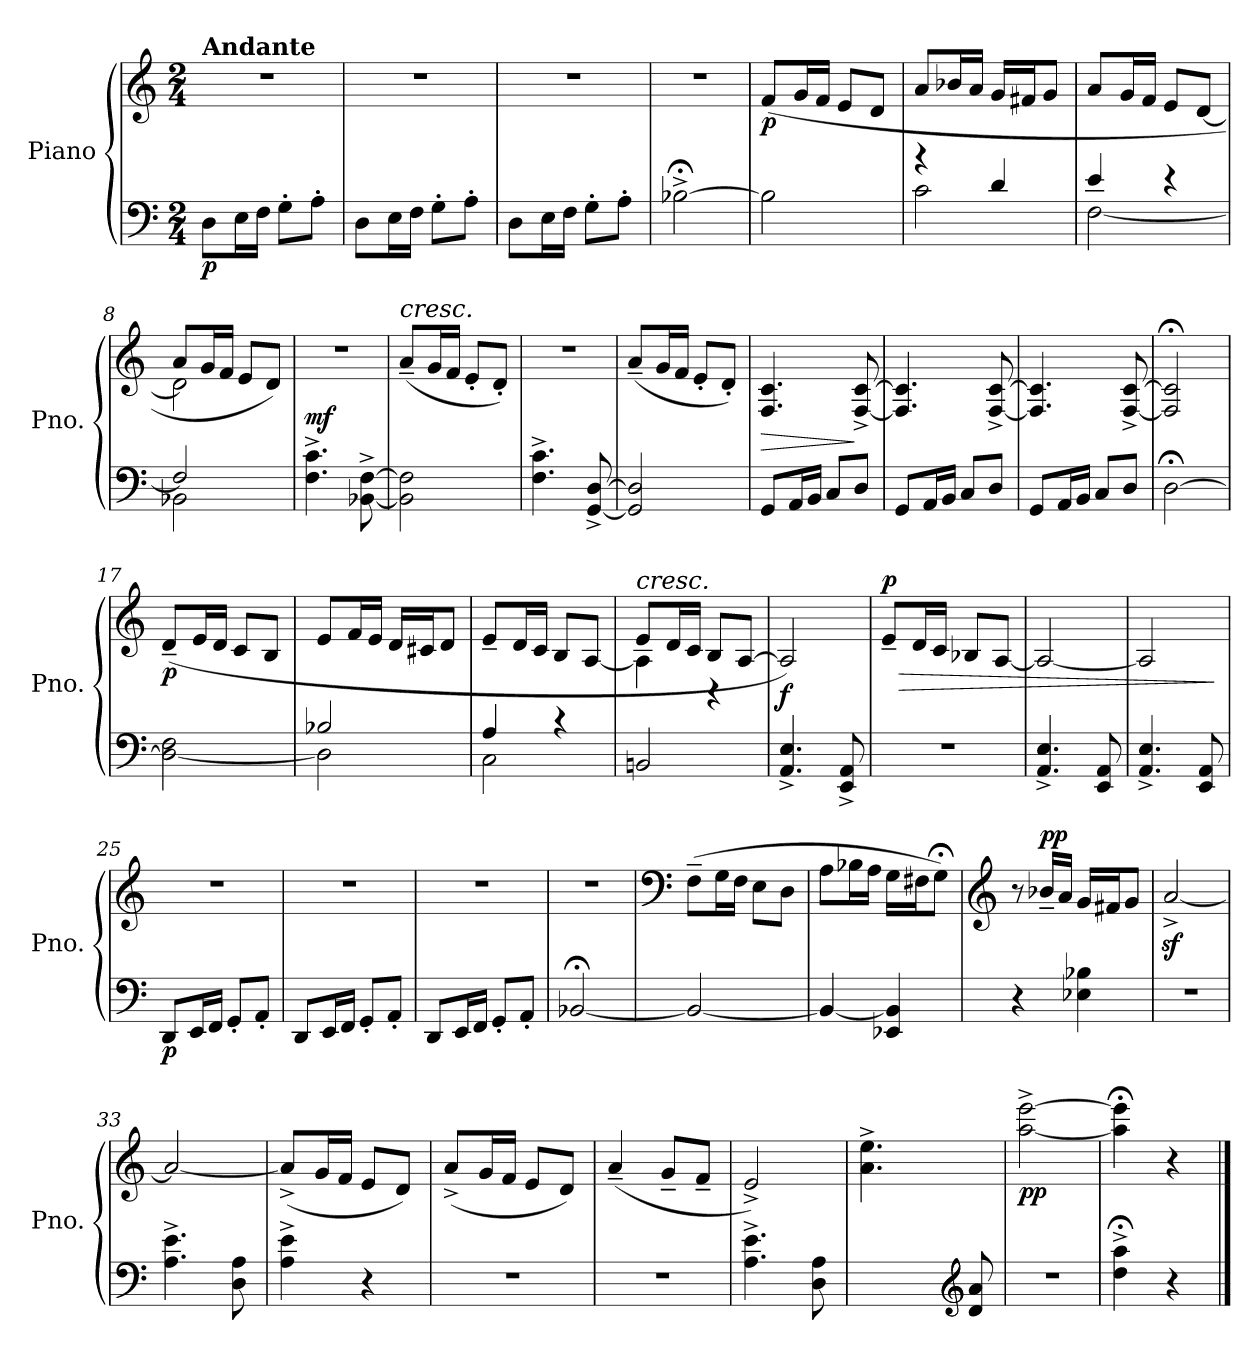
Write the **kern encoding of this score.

**kern	**kern	**dynam
*part1	*part1	*part1
*staff2	*staff1	*staff1/2
*I"Piano	*	*
*I'Pno.	*	*
*clefF4	*clefG2	*
*k[]	*k[]	*
*M2/4	*M2/4	*
=1	=1	=1
!	!LO:TX:a:B:t=Andante	!
!	!	!LO:DY:b=2
8D\L	2r	p
16E\L	.	.
16F\JJ	.	.
8G'\L	.	.
8A'\J	.	.
=2	=2	=2
8D\L	2r	.
16E\L	.	.
16F\JJ	.	.
8G'\L	.	.
8A'\J	.	.
=3	=3	=3
8D\L	2r	.
16E\L	.	.
16F\JJ	.	.
8G'\L	.	.
8A'\J	.	.
=4	=4	=4
[2B-X;<^\	2r	.
=5	=5	=5
!	!	!LO:DY:b
2B-\]	(>8f/L	p
.	16g/L	.
.	16f/JJ	.
.	8e/L	.
.	8d/J	.
=6	=6	=6
*^	*	*
4r	2c\	8a/L	.
.	.	16b-X/L	.
.	.	16a/JJ	.
4d/	.	16g/LL	.
.	.	16f#X/J	.
.	.	8g/J	.
=7	=7	=7	=7
4e/	[2F\	8a/L	.
.	.	16g/L	.
.	.	16f/JJ	.
4r	.	8e/L	.
.	.	[8d/J	.
!!LO:LB:g=z
=8	=8	=8	=8
*	*	*^	*
2F/]	2BB-X\	8a/L	2d\]	.
.	.	16g/L	.	.
.	.	16f/JJ	.	.
.	.	8e/L	.	.
.	.	8d/J)	.	.
*v	*v	*	*	*
*	*v	*v	*
=9	=9	=9
!	!	!LO:DY:a=2
4.F\^ 4.c\^	2r	mf
[8BB-X\^ [8F\^	.	.
=10	=10	=10
!	!LO:TX:a:i:t=cresc.	!
2BB-\] 2F\]	(<8a~/L	.
.	16g/L	.
.	16f/JJ	.
.	8e'/L	.
.	8d'/J)	.
=11	=11	=11
4.F\^ 4.c\^	2r	.
[8GG/^ [8D/^	.	.
=12	=12	=12
2GG/] 2D/]	(<8a~/L	.
.	16g/L	.
.	16f/JJ	.
.	8e'/L	.
.	8d'/J)	.
=13	=13	=13
!	!	!LO:HP:b
8GG/L	4.F/ 4.c/	>
16AA/L	.	.
16BB/JJ	.	.
8C/L	.	.
8D/J	[8F/^ [8c/^	]
=14	=14	=14
8GG/L	4.F/] 4.c/]	.
16AA/L	.	.
16BB/JJ	.	.
8C/L	.	.
8D/J	[8F/^ [8c/^	.
=15	=15	=15
8GG/L	4.F/] 4.c/]	.
16AA/L	.	.
16BB/JJ	.	.
8C/L	.	.
8D/J	[8F/^ [8c/^	.
=16	=16	=16
[2D;<\	(>2F/];< 2c/];<	.
!!LO:LB:g=z
=17	=17	=17
!	!	!LO:DY:b
2D\_ 2F\)	(>8d~/L	p
.	16e/L	.
.	16d/JJ	.
.	8c/L	.
.	8B/J	.
=18	=18	=18
*^	*	*
2B-X/	2D\]	8e/L	.
.	.	16f/L	.
.	.	16e/JJ	.
.	.	16d/LL	.
.	.	16c#X/J	.
.	.	8d/J	.
=19	=19	=19	=19
4A/	2C\	8e~/L	.
.	.	16d/L	.
.	.	16c/JJ	.
4r	.	8B/L	.
.	.	[8A/J	.
*v	*v	*	*
=20	=20	=20
*	*^	*
!	!LO:TX:a:i:t=cresc.	!	!
2BBn/	8e/L	4A\]	.
.	16d/L	.	.
.	16c/JJ	.	.
.	8B/L	4r	.
.	[8A/J	.	.
*	*v	*v	*
=21	=21	=21
!	!	!LO:DY:b
4.AA/^ 4.E/^	2A/])	f
8EE/^ 8AA/^	.	.
=22	=22	=22
!	!	!LO:HP:b
!	!	!LO:DY:n=1:a
2r	8e~/L	> p
.	16d/L	.
.	16c/JJ	.
.	8B-X/L	.
.	[8A/J	.
=23	=23	=23
4.AA/^ 4.E/^	2A/_	.
8EE/ 8AA/	.	.
=24	=24	=24
4.AA/^ 4.E/^	2A/]	.
8EE/ 8AA/	.	.
.	.	]
!!LO:LB:g=z
=25	=25	=25
!	!	!LO:DY:b=2
8DD/L	2r	p
16EE/L	.	.
16FF/JJ	.	.
8GG'/L	.	.
8AA'/J	.	.
=26	=26	=26
8DD/L	2r	.
16EE/L	.	.
16FF/JJ	.	.
8GG'/L	.	.
8AA'/J	.	.
=27	=27	=27
8DD/L	2r	.
16EE/L	.	.
16FF/JJ	.	.
8GG'/L	.	.
8AA'/J	.	.
=28	=28	=28
[2BB-X;</	2r	.
=29	=29	=29
*	*clefF4	*
2BB-/_	(>8F~\L	.
.	16G\L	.
.	16F\JJ	.
.	8E\L	.
.	8D\J	.
=30	=30	=30
4BB-/_	8A\L	.
.	16B-X\L	.
.	16A\JJ	.
4EE-X/ 4BB-/]	16G\LL	.
.	16F#X\J	.
.	8G;<\J)	.
=31	=31	=31
*	*clefG2	*
4r	8r	.
!	!	!LO:DY:a
.	16b-X~/LL	pp
.	16a/JJ	.
4E-X\ 4B-X\	16g/LL	.
.	16f#X/J	.
.	8g/J	.
!!LO:LB:g=z
=32	=32	=32
2r	[2az<^/	.
=33	=33	=33
4.A\^ 4.e\^	2a/_	.
8D\ 8A\	.	.
=34	=34	=34
4A\^ 4e\^	(<8a^/L]	.
.	16g/L	.
.	16f/JJ	.
4r	8e/L	.
.	8d/J)	.
=35	=35	=35
2r	(<8a^/L	.
.	16g/L	.
.	16f/JJ	.
.	8e/L	.
.	8d/J)	.
=36	=36	=36
2r	(<4a~/	.
.	8g~/L	.
.	8f~/J	.
=37	=37	=37
4.A\^ 4.e\^	2e^/)	.
8D\ 8A\	.	.
=38	=38	=38
*^	*	*
4.ryy	8ryy	(>4.a\^ 4.ee\^	.
.	8ryy	.	.
.	8ryy	.	.
*clefG2	*	*	*
8d/ 8a/)	8ryy	8ryy	.
=39	=39	=39	=39
!	!	!	!LO:DY:b
*v	*v	*	*
2r	[2aa\^ [2eee\^	pp
=40	=40	=40
4dd\;<^ 4aa\;<^	4aa\];< 4eee\];<	.
4r	4r	.
==	==	==
*-	*-	*-
